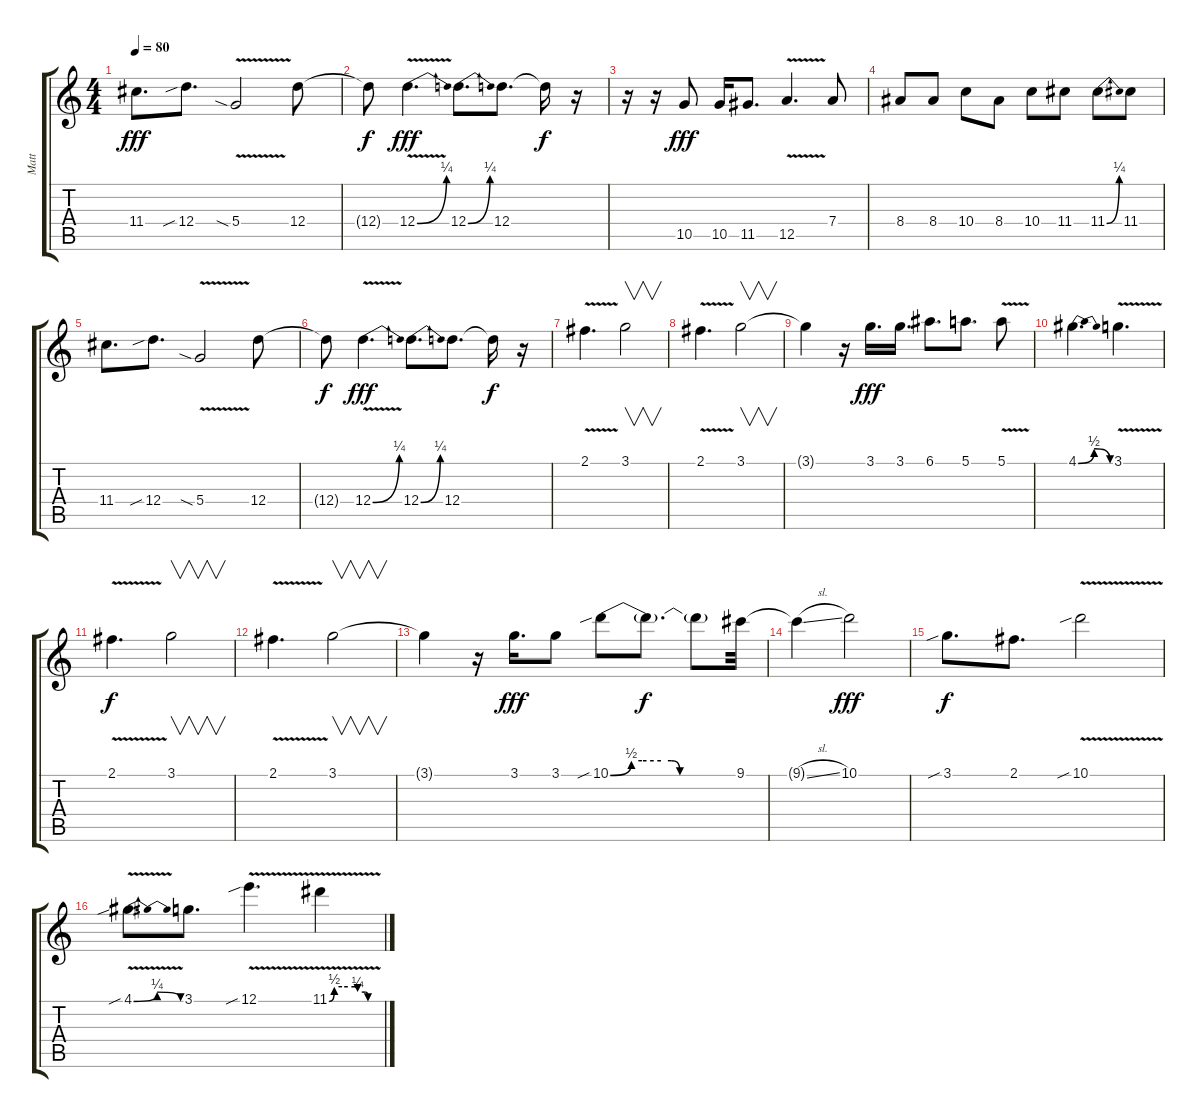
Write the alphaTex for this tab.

\track ("Matt " "Matt ") {instrument overdrivenguitar}
\staff {score tabs}
\tuning (E4 B3 G3 D3 A2 E2) {hide}
\ts (4 4)
\tempo 80
\clef g2
\ks c
11.4.8{d dy fff} 12.4{sib}.8{d} 5.4{v sia}.2 12.4.8 |
12.4{t}.8{dy f} 12.4{be (bend 0 0 60 1) v}.4{d dy fff} 12.4{be (bend 0 0 60 1)}.8{d} 12.4.8{d} 12.4{t}.16{dy f} r.16 |
r.16 r.16 10.5.8{dy fff} 10.5.16 11.5.8{d} 12.5{v}.4{d} 7.4.8 |
8.4.8 8.4.8 10.4.8 8.4.8 10.4.8 11.4.8 11.4{be (bend 0 0 60 1)}.8 11.4.8 |
11.4.8{d} 12.4{sib}.8{d} 5.4{v sia}.2 12.4.8 |
12.4{t}.8{dy f} 12.4{be (bend 0 0 60 1) v}.4{d dy fff} 12.4{be (bend 0 0 60 1)}.8{d} 12.4.8{d} 12.4{t}.16{dy f} r.16 |
2.1{v}.4{d} 3.1.2{v} |
2.1{v}.4{d} 3.1.2{v} |
3.1{t}.4 r.16 3.1.16{d dy fff} 3.1.16{d} 6.1.8{d} 5.1.8{d} 5.1{v}.8 |
4.1{be (bendrelease 0 0 15 2 48 2 60 0)}.4{d} 3.1{v}.4{d} |
2.1{v}.4{d dy f} 3.1.2{v} |
2.1{v}.4{d} 3.1.2{v} |
3.1{t}.4 r.16 3.1.16{d dy fff} 3.1.8 10.1{be (custom 0 0 10 2 15 2 24 2 29 2 33 0 40 0 60 0) sib}.8 10.1{t}.8{d dy f} 10.1{t}.8 9.1.32 |
9.1{sl t}.4 10.1.2{dy fff} |
3.1{sib}.8{d dy f} 2.1.8{d} 10.1{v sib}.2 |
4.1{be (bendrelease 0 0 15 1 44 1 60 0) v sib}.8{d} 3.1.8{d} 12.1{v sib}.4{d} 11.1{be (custom 0 0 6 2 15 2 30 2 33 1 42 1 45 0 60 0) v}.4
